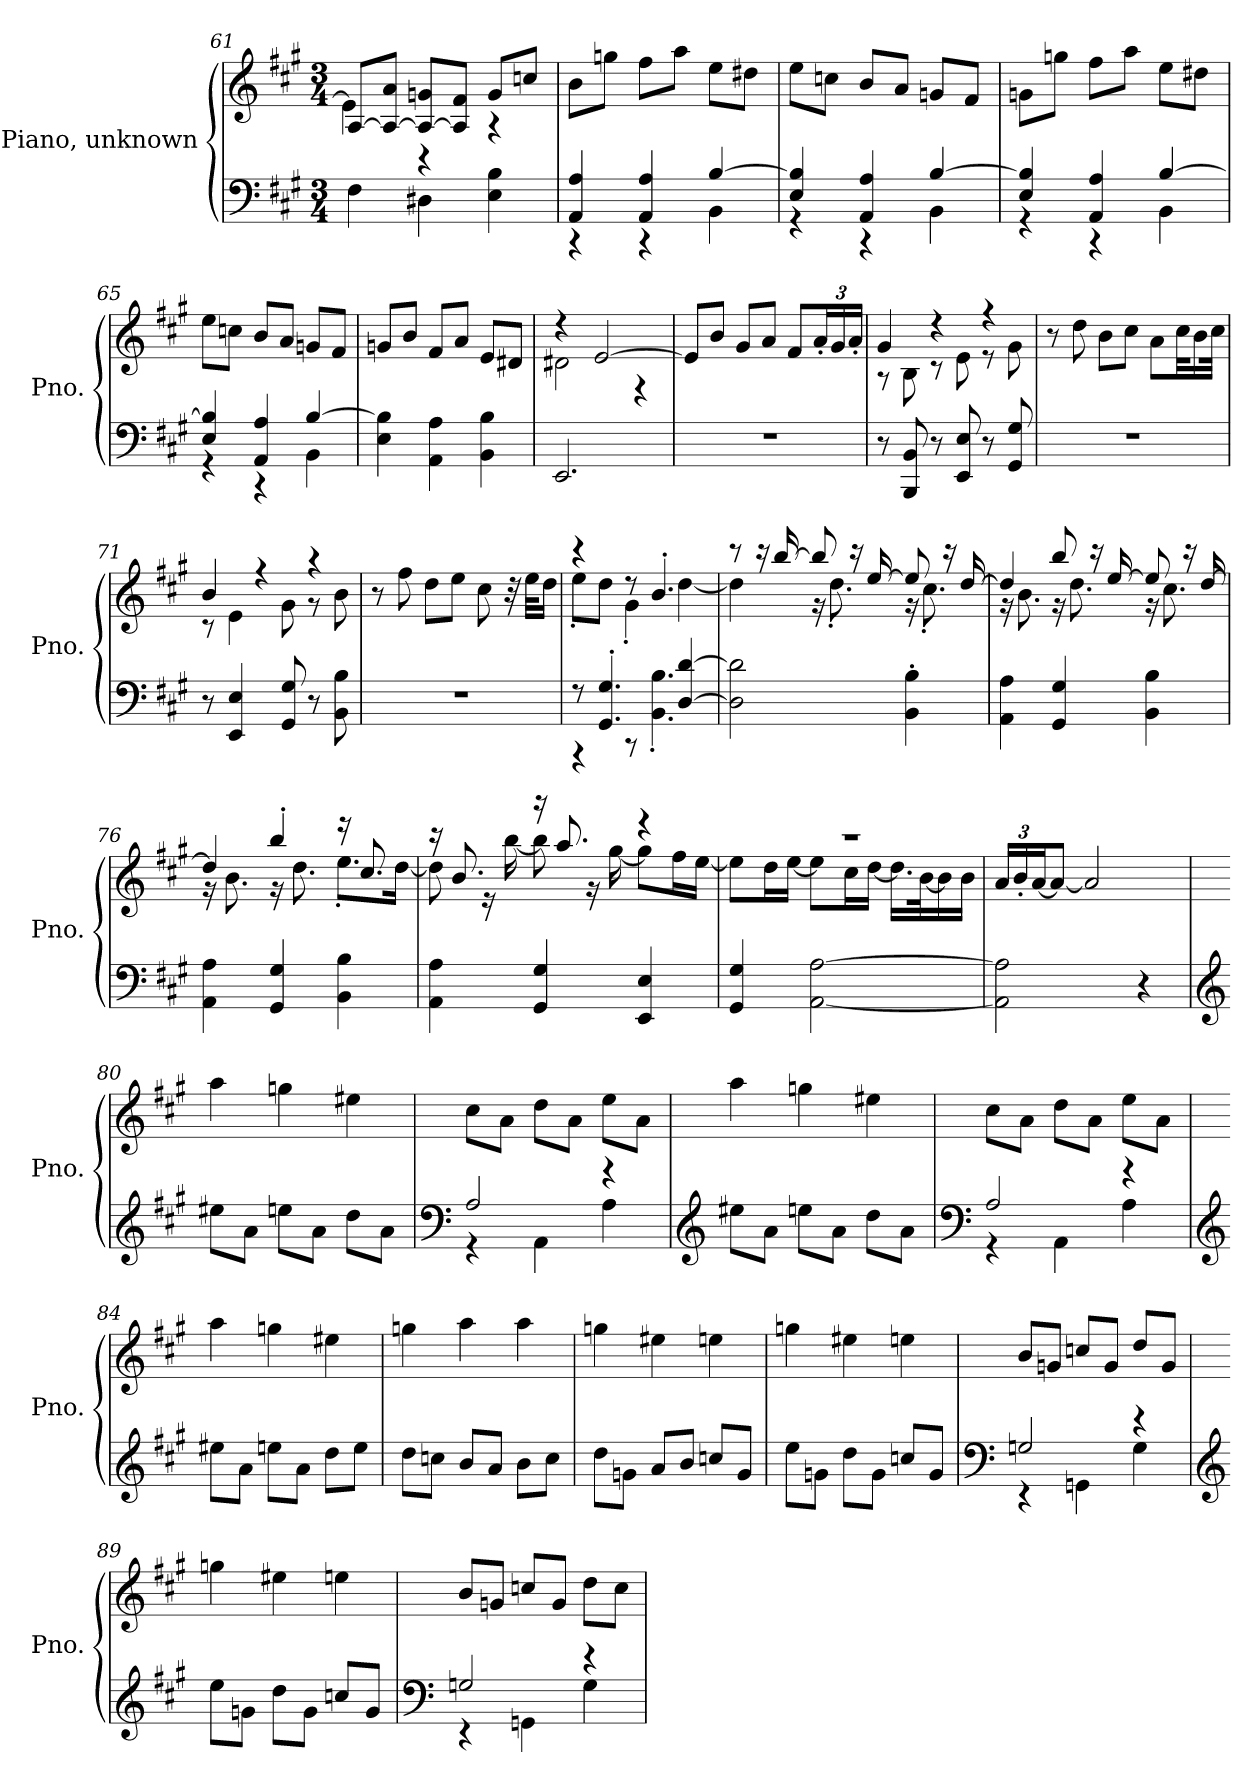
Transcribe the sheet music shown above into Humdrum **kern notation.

**kern	**kern
*part1	*part1
*staff2	*staff1
*I"Piano, unknown	*
*I'Pno.	*
*clefF4	*clefG2
*k[f#c#g#]	*k[f#c#g#]
*M3/4	*M3/4
=61	=61
*	*^
4F#\	[8A/L	4e\]
.	8A/_ 8a/J	.
4D#X\	8A/_ 8gn/L	4r
.	8A/] 8f#/J	.
4E\ 4B\	8g/L	4r
.	8ccn/J	.
*	*v	*v
=62	=62
*^	*
4AA/ 4A/	4r	8b\L
.	.	8ggn\J
4AA/ 4A/	4r	8ff#\L
.	.	8aa\J
[4B/	4BB\	8ee\L
.	.	8dd#X\J
=63	=63	=63
4E/ 4B/]	4r	8ee\L
.	.	8ccn\J
4AA/ 4A/	4r	8b/L
.	.	8a/J
[4B/	4BB\	8gn/L
.	.	8f#/J
!!LO:LB:g=z
=64	=64	=64
4E/ 4B/]	4r	8gn\L
.	.	8ggn\J
4AA/ 4A/	4r	8ff#\L
.	.	8aa\J
[4B/	4BB\	8ee\L
.	.	8dd#X\J
=65	=65	=65
4E/ 4B/]	4r	8ee\L
.	.	8ccn\J
4AA/ 4A/	4r	8b/L
.	.	8a/J
[4B/	4BB\	8gn/L
.	.	8f#/J
*v	*v	*
=66	=66
4E\ 4B\]	8gn/L
.	8b/J
4AA\ 4A\	8f#/L
.	8a/J
4BB\ 4B\	8e/L
.	8d#X/J
=67	=67
*	*^
2.EE/	4r	2d#X\
.	[2e/	.
.	.	4r
*	*v	*v
=68	=68
2.r	8e/L]
.	8b/J
.	8g#/L
.	8a/J
.	8f#/L
*	*Xbrackettup
.	24a'/L
.	24g#/
.	24a'/JJ
!!LO:LB:g=z
=69	=69
*	*^
8r	4g#/	8r
8BBB/ 8BB/	.	8B\
8r	4r	8r
8EE/ 8E/	.	8e\
8r	4r	8r
8GG#/ 8G#/	.	8g#\
*	*v	*v
=70	=70
2.r	8r
.	8dd\
.	8b\L
.	8cc#\J
.	8a\L
.	32cc#\KL
.	16b\
.	32cc#\JJk
=71	=71
*	*^
8r	4b/	8r
4EE/ 4E/	.	4e\
.	4r	.
8GG#/ 8G#/	.	8g#\
8r	4r	8r
8BB\ 8B\	.	8b\
*	*v	*v
=72	=72
2.r	8r
.	8ff#\
.	8dd\L
.	8ee\J
.	8cc#\
.	32r
.	32ee\KLL
.	16dd\JJ
=73	=73
*^	*^
8r	4r	4r	8ee'\L
4.GG#/' 4.G#/'	.	.	8dd\J
.	8r	8r	4g#'\
.	4.BB\' 4.B\'	4.b'/	.
[4D/ [4d/	.	.	[4dd\
*v	*v	*	*
!!LO:LB:g=z	!!
=74	=74	=74
2D\] 2d\]	8r	4dd\]
.	16r	.
.	[16bb/	.
.	8bb/]	16r
.	.	8.dd'\
.	16r	.
.	[16ee/	.
4BB\' 4B\'	8ee/]	16r
.	.	8.cc#'\
.	16r	.
.	[16dd/	.
=75	=75	=75
4AA\ 4A\	4dd/]	16r
.	.	8.b\
4GG#/ 4G#/	8bb/	16r
.	.	8.dd\
.	16r	.
.	[16ee/	.
4BB\ 4B\	8ee/]	16r
.	.	8.cc#\
.	16r	.
.	[16dd/	.
=76	=76	=76
4AA\ 4A\	4dd/]	16r
.	.	8.b\
4GG#/ 4G#/	4bb'/	16r
.	.	8.dd\
4BB\ 4B\	16r	8.ee'\L
.	8.cc#/	.
.	.	[16dd\Jk
!!LO:LB:g=z	!!
=77	=77	=77
4AA\ 4A\	16r	8dd\]
.	8.b/	.
.	.	16r
.	.	[16bb\
4GG#/ 4G#/	16r	8bb\]
.	8.aa/	.
.	.	16r
.	.	[16gg#\
4EE/ 4E/	4r	8gg#\L]
.	.	16ff#\L
.	.	[16ee\JJ
=78	=78	=78
4GG#/ 4G#/	2.r	8ee\L]
.	.	16dd\L
.	.	[16ee\JJ
[2AA\ [2A\	.	8ee\L]
.	.	16cc#\L
.	.	[16dd\JJ
.	.	16.dd\LL]
.	.	[32b\K
.	.	16b\]
.	.	16b\JJ
*	*v	*v
=79	=79
2AA\] 2A\]	24a/LL
.	24b'/
.	[24a/J
.	8a/J_
.	2a/]
4r	.
=80	=80
*clefG2	*
8ee#X\L	4aa\
8a\J	.
8een\L	4ggn\
8a\J	.
8dd\L	4ee#X\
8a\J	.
!!LO:LB:g=z
=81	=81
*clefF4	*
*^	*
2A/	4r	8cc#\L
.	.	8a\J
.	4AA\	8dd\L
.	.	8a\J
4r	4A\	8ee\L
.	.	8a\J
*v	*v	*
=82	=82
*clefG2	*
8ee#X\L	4aa\
8a\J	.
8een\L	4ggn\
8a\J	.
8dd\L	4ee#X\
8a\J	.
=83	=83
*clefF4	*
*^	*
2A/	4r	8cc#\L
.	.	8a\J
.	4AA\	8dd\L
.	.	8a\J
4r	4A\	8ee\L
.	.	8a\J
*v	*v	*
=84	=84
*clefG2	*
8ee#X\L	4aa\
8a\J	.
8een\L	4ggn\
8a\J	.
8dd\L	4ee#X\
8ee\J	.
=85	=85
8dd\L	4ggn\
8ccn\J	.
8b/L	4aa\
8a/J	.
8b\L	4aa\
8cc\J	.
!!LO:PB:g=z
=86	=86
8dd\L	4ggn\
8gn\J	.
8a/L	4ee#X\
8b/J	.
8ccn/L	4een\
8g/J	.
=87	=87
8ee\L	4ggn\
8gn\J	.
8dd\L	4ee#X\
8g\J	.
8ccn/L	4een\
8g/J	.
=88	=88
*clefF4	*
*^	*
2Gn/	4r	8b/L
.	.	8gn/J
.	4GGn\	8ccn/L
.	.	8g/J
4r	4G\	8dd/L
.	.	8g/J
*v	*v	*
=89	=89
*clefG2	*
8ee\L	4ggn\
8gn\J	.
8dd\L	4ee#X\
8g\J	.
8ccn/L	4een\
8g/J	.
!!LO:LB:g=z
=90	=90
*clefF4	*
*^	*
2Gn/	4r	8b/L
.	.	8gn/J
.	4GGn\	8ccn/L
.	.	8g/J
4r	4G\	8dd\L
.	.	8cc\J
*v	*v	*
=	=
*-	*-
